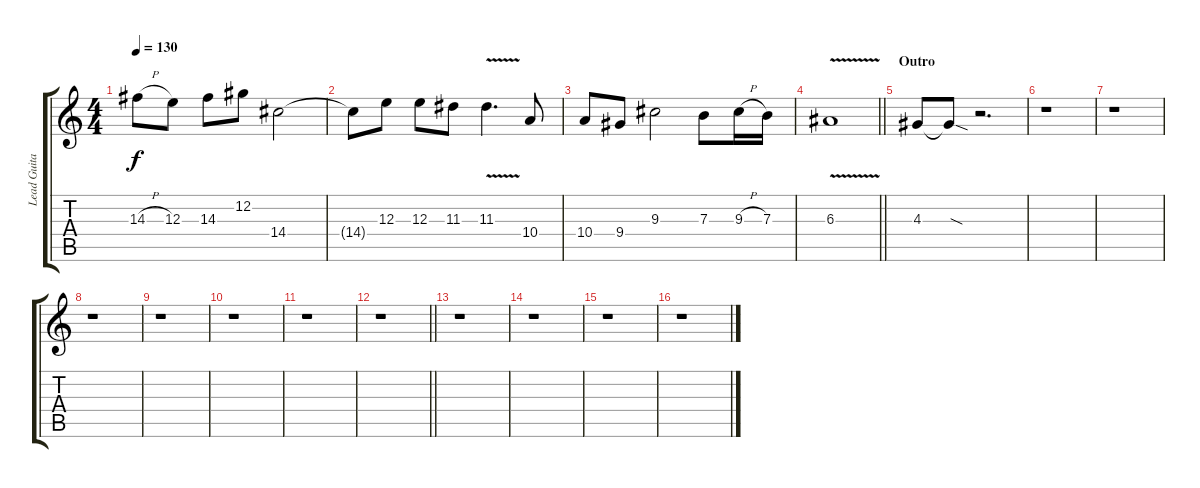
\track ("Lead Guitar 1 (Distortion)" "Lead Guita") {instrument distortionguitar}
\staff {score tabs}
\tuning (Db4 Ab3 E3 B2 Gb2 Db2) {hide}
\ts (4 4)
\tempo 130
\clef g2
\ks c
14.3{h}.8{dy f} 12.3.8 14.3.8 12.2.8 14.4.2 |
14.4{t}.8 12.3.8 12.3.8 11.3.8 11.3{v}.4{d} 10.4.8 |
10.4.8 9.4.8 9.3.2 7.3.8 9.3{h}.16 7.3.16 |
\barLineRight lightlight
6.3{v}.1 |
\section ("" "Outro")
4.3.8 4.3{sod t}.8 r.2{d} |
r.1 |
r.1 |
r.1 |
r.1 |
r.1 |
r.1 |
\barLineRight lightlight
r.1 |
r.1 |
r.1 |
r.1 |
r.1
